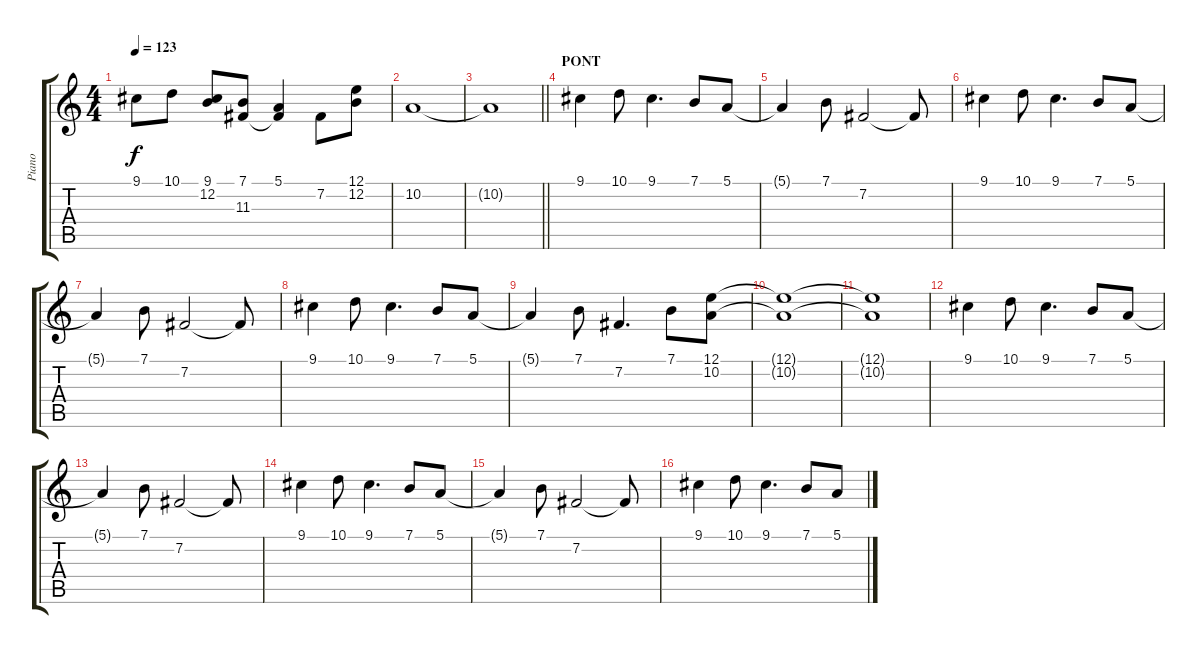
\track ("Piano" "Piano") {instrument electricpiano1}
\staff {score tabs}
\tuning (E4 B3 G3 D3 A2 E2) {hide}
\ts (4 4)
\tempo 123
\clef g2
\ks c
9.1.8{dy f} 10.1.8 (9.1 12.2).8 (7.1 11.3).8 (5.1 11.3{t}).4 7.2.8 (12.1 12.2).8 |
10.2.1 |
\barLineRight lightlight
10.2{t}.1 |
\section ("" "PONT")
9.1.4 10.1.8 9.1.4{d} 7.1.8 5.1.8 |
5.1{t}.4 7.1.8 7.2.2 7.2{t}.8 |
9.1.4 10.1.8 9.1.4{d} 7.1.8 5.1.8 |
5.1{t}.4 7.1.8 7.2.2 7.2{t}.8 |
9.1.4 10.1.8 9.1.4{d} 7.1.8 5.1.8 |
5.1{t}.4 7.1.8 7.2.4{d} 7.1.8 (12.1 10.2).8 |
(12.1{t} 10.2{t}).1 |
(12.1{t} 10.2{t}).1 |
9.1.4 10.1.8 9.1.4{d} 7.1.8 5.1.8 |
5.1{t}.4 7.1.8 7.2.2 7.2{t}.8 |
9.1.4 10.1.8 9.1.4{d} 7.1.8 5.1.8 |
5.1{t}.4 7.1.8 7.2.2 7.2{t}.8 |
9.1.4 10.1.8 9.1.4{d} 7.1.8 5.1.8
